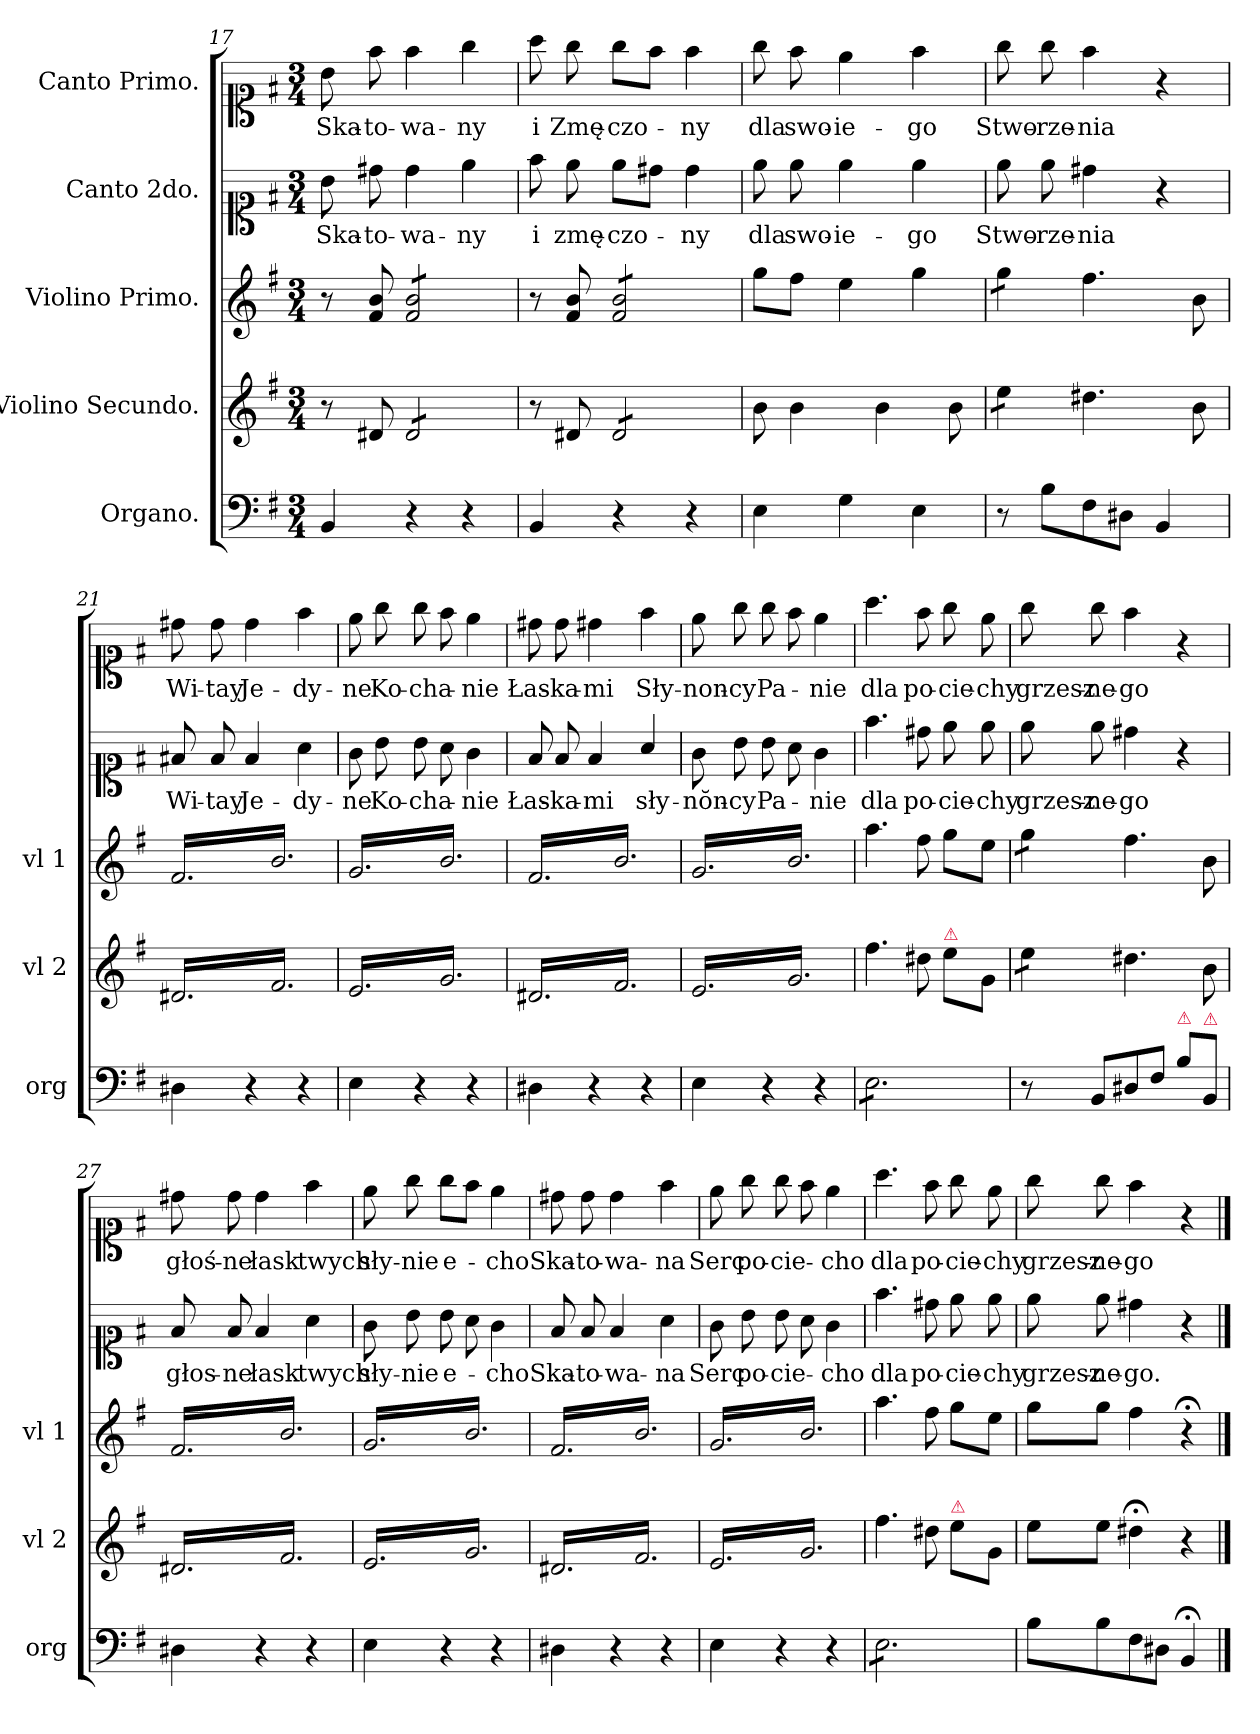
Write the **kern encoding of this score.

**kern	**kern	**kern	**kern	**text	**kern	**text
*part5	*part4	*part3	*part2	*part2	*part1	*part1
*staff5	*staff4	*staff3	*staff2	*staff2	*staff1	*staff1
*I"Organo.	*I"Violino Secundo.	*I"Violino Primo.	*I"Canto 2do.	*	*I"Canto Primo.	*
*I'org	*I'vl 2	*I'vl 1	*	*	*	*
*clefF4	*clefG2	*clefG2	*clefC1	*	*clefC1	*
*k[f#]	*k[f#]	*k[f#]	*k[f#]	*	*k[f#]	*
*e:	*e:	*e:	*e:	*	*e:	*
*M3/4	*M3/4	*M3/4	*M3/4	*	*M3/4	*
=17	=17	=17	=17	=17	=17	=17
4BB/	8r	8r	8b\	Ska-	8b\	Ska-
.	8d#X/	8f#/ 8b/	8dd#X\	-to-	8ff#\	-to-
*	*tremolo	*	*	*	*	*
*	*	*tremolo	*	*	*	*
4r	8d#/L	8f#/ 8b/L	4dd#\	-wa-	4ff#\	-wa-
.	8d#/	8f#/ 8b/	.	.	.	.
4r	8d#/	8f#/ 8b/	4ee\	-ny	4gg\	-ny
.	8d#/J	8f#/ 8b/J	.	.	.	.
*	*	*Xtremolo	*	*	*	*
*	*Xtremolo	*	*	*	*	*
=18	=18	=18	=18	=18	=18	=18
4BB/	8r	8r	8ff#\	i	8aa\	i
.	8d#X/	8f#/ 8b/	8ee\	zmę-	8gg\	Zmę-
*	*tremolo	*	*	*	*	*
*	*	*tremolo	*	*	*	*
4r	8d#/L	8f#/ 8b/L	8ee\L	-czo-	8gg\L	-czo-
.	8d#/	8f#/ 8b/	8dd#X\J	.	8ff#\J	.
4r	8d#/	8f#/ 8b/	4dd#\	-ny	4ff#\	-ny
.	8d#/J	8f#/ 8b/J	.	.	.	.
*	*	*Xtremolo	*	*	*	*
*	*Xtremolo	*	*	*	*	*
=19	=19	=19	=19	=19	=19	=19
4E\	8b\	8gg\L	8ee\	dla	8gg\	dla
.	4b\	8ff#\J	8ee\	swo-	8ff#\	swo-
4G\	.	4ee\	4ee\	-ie-	4ee\	-ie-
.	4b\	.	.	.	.	.
4E\	.	4gg\	4ee\	-go	4ff#\	-go
.	8b\	.	.	.	.	.
=20	=20	=20	=20	=20	=20	=20
*	*tremolo	*	*	*	*	*
*	*	*tremolo	*	*	*	*
8r	8ee\L	8gg\L	8ee\	Stwo-	8gg\	Stwo-
8B\L	8ee\J	8gg\J	8ee\	-rze-	8gg\	-rze-
*	*	*Xtremolo	*	*	*	*
*	*Xtremolo	*	*	*	*	*
8F#\	4.dd#X\	4.ff#\	4dd#X\	-nia	4ff#\	-nia
8D#X\J	.	.	.	.	.	.
4BB/	.	.	4r	.	4r	.
.	8b\	8b\	.	.	.	.
=21	=21	=21	=21	=21	=21	=21
*	*tremolo	*	*	*	*	*
*	*	*tremolo	*	*	*	*
4D#X\	(16d#X/LL	16f#/LL	8f#X/	Wi-	8dd#X\	Wi-
.	16f#/)	16b/	.	.	.	.
.	16d#X/	16f#/	8f#/	-tay	8dd#\	-tay
.	16f#/)	16b/	.	.	.	.
4r	16d#X/	16f#/	4f#/	Je-	4dd#\	Je-
.	16f#/)	16b/	.	.	.	.
.	16d#X/	16f#/	.	.	.	.
.	16f#/)	16b/	.	.	.	.
4r	16d#X/	16f#/	4a\	-dy-	4ff#\	-dy-
.	16f#/)	16b/	.	.	.	.
.	16d#X/	16f#/	.	.	.	.
.	16f#/)JJ	16b/JJ	.	.	.	.
=22	=22	=22	=22	=22	=22	=22
4E\	(16e/LL	16g/LL	8g\	-ne	8ee\	-ne
.	16g/)	16b/	.	.	.	.
.	16e/	16g/	8b\	Ko-	8gg\	Ko-
.	16g/)	16b/	.	.	.	.
4r	16e/	16g/	8b\	-cha-	8gg\	-cha-
.	16g/)	16b/	.	.	.	.
.	16e/	16g/	8a\	.	8ff#\	.
.	16g/)	16b/	.	.	.	.
4r	16e/	16g/	4g\	-nie	4ee\	-nie
.	16g/)	16b/	.	.	.	.
.	16e/	16g/	.	.	.	.
.	16g/)JJ	16b/JJ	.	.	.	.
=23	=23	=23	=23	=23	=23	=23
4D#X\	(16d#X/LL	16f#/LL	8f#/	Łas-	8dd#X\	Łas-
.	16f#/)	16b/	.	.	.	.
.	16d#X/	16f#/	8f#/	-ka-	8dd#\	-ka-
.	16f#/)	16b/	.	.	.	.
4r	16d#X/	16f#/	4f#/	-mi	4dd#X\	-mi
.	16f#/)	16b/	.	.	.	.
.	16d#X/	16f#/	.	.	.	.
.	16f#/)	16b/	.	.	.	.
4r	16d#X/	16f#/	4a/	sły-	4ff#\	Sły-
.	16f#/)	16b/	.	.	.	.
.	16d#X/	16f#/	.	.	.	.
.	16f#/)JJ	16b/JJ	.	.	.	.
=24	=24	=24	=24	=24	=24	=24
4E\	(16e/LL	(16g/LL	8g\	-nŏn-	8ee\	-non-
.	16g/)	16b/)	.	.	.	.
.	16e/	16g/	8b\	-cy	8gg\	-cy
.	16g/)	16b/)	.	.	.	.
4r	16e/	16g/	8b\	Pa-	8gg\	Pa-
.	16g/)	16b/)	.	.	.	.
.	16e/	16g/	8a\	.	8ff#\	.
.	16g/)	16b/)	.	.	.	.
4r	16e/	16g/	4g\	-nie	4ee\	-nie
.	16g/)	16b/)	.	.	.	.
.	16e/	16g/	.	.	.	.
.	16g/)JJ	16b/)JJ	.	.	.	.
*	*	*Xtremolo	*	*	*	*
*	*Xtremolo	*	*	*	*	*
=25	=25	=25	=25	=25	=25	=25
*tremolo	*	*	*	*	*	*
8E\L	4.ff#\	4.aa\	4.ff#\	dla	4.aa\	dla
.	.	.	.	.	.	.
8E\	.	.	.	.	.	.
.	.	.	.	.	.	.
8E\	.	.	.	.	.	.
.	.	.	.	.	.	.
8E\	8dd#X\	8ff#\	8dd#X\	po-	8ff#\	po-
!	!LO:TX:a:color=crimson:t=⚠	!	!	!	!	!
8E\	8ee\L	8gg\L	8ee\	-cie-	8gg\	-cie-
8E\J	8g\J	8ee\J	8ee\	-chy	8ee\	-chy
*Xtremolo	*	*	*	*	*	*
=26	=26	=26	=26	=26	=26	=26
*	*tremolo	*	*	*	*	*
*	*	*tremolo	*	*	*	*
8r	8ee\L	8gg\L	8ee\	grzesz-	8gg\	grzesz-
8BB/L	8ee\J	8gg\J	8ee\	-ne-	8gg\	-ne-
*	*	*Xtremolo	*	*	*	*
*	*Xtremolo	*	*	*	*	*
8D#X/	4.dd#X\	4.ff#\	4dd#X\	-go	4ff#\	-go
8F#/J	.	.	.	.	.	.
!LO:TX:a:color=crimson:t=⚠	!	!	!	!	!	!
8B\L	.	.	4r	.	4r	.
!LO:TX:a:color=crimson:t=⚠	!	!	!	!	!	!
8BB/J	8b\	8b\	.	.	.	.
=27	=27	=27	=27	=27	=27	=27
*	*tremolo	*	*	*	*	*
*	*	*tremolo	*	*	*	*
4D#X\	(16d#X/LL	(16f#/LL	8f#/	głos-	8dd#X\	głoś-
.	16f#/)	16b/)	.	.	.	.
.	16d#X/	16f#/	8f#/	-ne	8dd#\	-ne
.	16f#/)	16b/)	.	.	.	.
4r	16d#X/	16f#/	4f#/	łask	4dd#\	łask
.	16f#/)	16b/)	.	.	.	.
.	16d#X/	16f#/	.	.	.	.
.	16f#/)	16b/)	.	.	.	.
4r	16d#X/	16f#/	4a\	twych	4ff#\	twych
.	16f#/)	16b/)	.	.	.	.
.	16d#X/	16f#/	.	.	.	.
.	16f#/)JJ	16b/)JJ	.	.	.	.
=28	=28	=28	=28	=28	=28	=28
4E\	(16e/LL	(16g/LL	8g\	sły-	8ee\	sły-
.	16g/)	16b/)	.	.	.	.
.	16e/	16g/	8b\	-nie	8gg\	-nie
.	16g/)	16b/)	.	.	.	.
4r	16e/	16g/	8b\	e-	8gg\L	e-
.	16g/)	16b/)	.	.	.	.
.	16e/	16g/	8a\	.	8ff#\J	.
.	16g/)	16b/)	.	.	.	.
4r	16e/	16g/	4g\	-cho	4ee\	-cho
.	16g/)	16b/)	.	.	.	.
.	16e/	16g/	.	.	.	.
.	16g/)JJ	16b/)JJ	.	.	.	.
=29	=29	=29	=29	=29	=29	=29
4D#X\	(16d#X/LL	(16f#/LL	8f#/	Ska-	8dd#X\	Ska-
.	16f#/)	16b/)	.	.	.	.
.	16d#X/	16f#/	8f#/	-to-	8dd#\	-to-
.	16f#/)	16b/)	.	.	.	.
4r	16d#X/	16f#/	4f#/	-wa-	4dd#\	-wa-
.	16f#/)	16b/)	.	.	.	.
.	16d#X/	16f#/	.	.	.	.
.	16f#/)	16b/)	.	.	.	.
4r	16d#X/	16f#/	4a\	-na	4ff#\	-na
.	16f#/)	16b/)	.	.	.	.
.	16d#X/	16f#/	.	.	.	.
.	16f#/)JJ	16b/)JJ	.	.	.	.
=30	=30	=30	=30	=30	=30	=30
4E\	(16e/LL	(16g/LL	8g\	Serc	8ee\	Serc
.	16g/)	16b/)	.	.	.	.
.	16e/	16g/	8b\	po-	8gg\	po-
.	16g/)	16b/)	.	.	.	.
4r	16e/	16g/	8b\	-cie-	8gg\	-cie-
.	16g/)	16b/)	.	.	.	.
.	16e/	16g/	8a\	.	8ff#\	.
.	16g/)	16b/)	.	.	.	.
4r	16e/	16g/	4g\	-cho	4ee\	-cho
.	16g/)	16b/)	.	.	.	.
.	16e/	16g/	.	.	.	.
.	16g/)JJ	16b/)JJ	.	.	.	.
*	*	*Xtremolo	*	*	*	*
*	*Xtremolo	*	*	*	*	*
=31	=31	=31	=31	=31	=31	=31
*tremolo	*	*	*	*	*	*
8E\L	4.ff#\	4.aa\	4.ff#\	dla	4.aa\	dla
.	.	.	.	.	.	.
8E\	.	.	.	.	.	.
.	.	.	.	.	.	.
8E\	.	.	.	.	.	.
.	.	.	.	.	.	.
8E\	8dd#X\	8ff#\	8dd#X\	po-	8ff#\	po-
!	!LO:TX:a:color=crimson:t=⚠	!	!	!	!	!
8E\	8ee\L	8gg\L	8ee\	-cie-	8gg\	-cie-
8E\J	8g\J	8ee\J	8ee\	-chy	8ee\	-chy
*Xtremolo	*	*	*	*	*	*
=32	=32	=32	=32	=32	=32	=32
8B\L	8ee\L	8gg\L	8ee\	grzesz-	8gg\	grzesz-
8B\	8ee\J	8gg\J	8ee\	-ne-	8gg\	-ne-
8F#\	4dd#X;<\	4ff#\	4dd#X\	-go.	4ff#\	-go
8D#X\J	.	.	.	.	.	.
4BB;</	4r	4r;<	4r	.	4r	.
==	==	==	==	==	==	==
*-	*-	*-	*-	*-	*-	*-
